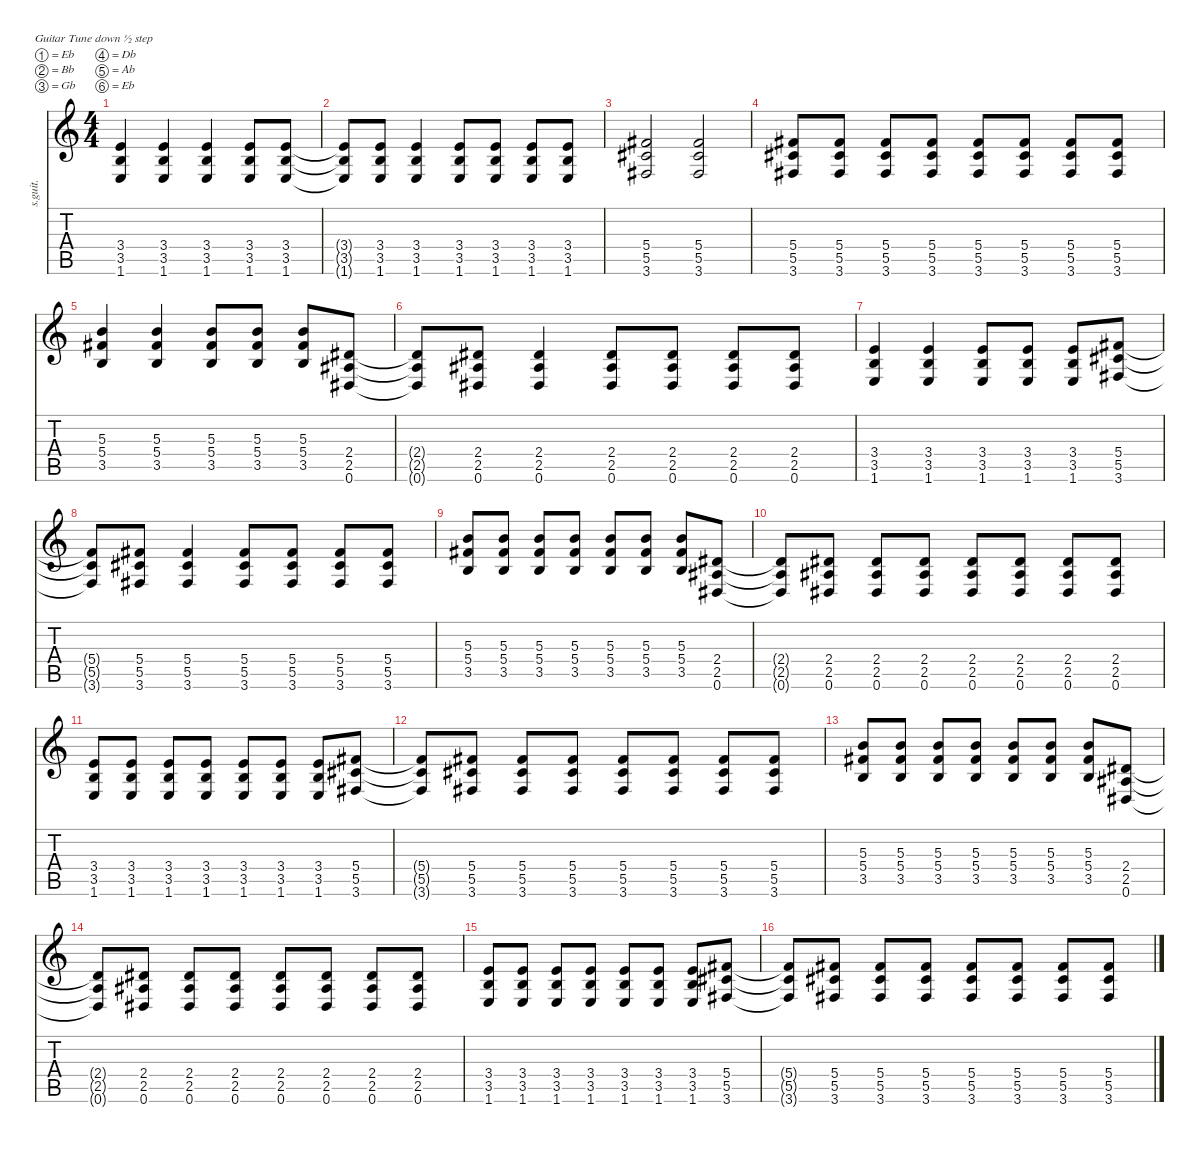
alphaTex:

\defaultSystemsLayout 4
\hideDynamics
\bracketExtendMode nobrackets
\track ("" "s.guit.") {instrument distortionguitar}
\staff {score tabs}
\tuning (Eb4 Bb3 Gb3 Db3 Ab2 Eb2)
\ts (4 4)
\tempo (184 hide)
\clef g2
\ks c
(3.4 3.5 1.6).4{dy f} (3.4 3.5 1.6).4 (3.4 3.5 1.6).4 (3.4 3.5 1.6).8 (3.4 3.5 1.6).8 |
(3.4{t} 3.5{t} 1.6{t}).8 (3.4 3.5 1.6).8 (3.4 3.5 1.6).4 (3.4 3.5 1.6).8 (3.4 3.5 1.6).8 (3.4 3.5 1.6).8 (3.4 3.5 1.6).8 |
(5.4{acc #} 5.5{acc #} 3.6{acc #}).2 (5.4{acc #} 5.5{acc #} 3.6{acc #}).2 |
(5.4{acc #} 5.5{acc #} 3.6{acc #}).8 (5.4{acc #} 5.5{acc #} 3.6{acc #}).8 (5.4{acc #} 5.5{acc #} 3.6{acc #}).8 (5.4{acc #} 5.5{acc #} 3.6{acc #}).8 (5.4{acc #} 5.5{acc #} 3.6{acc #}).8 (5.4{acc #} 5.5{acc #} 3.6{acc #}).8 (5.4{acc #} 5.5{acc #} 3.6{acc #}).8 (5.4{acc #} 5.5{acc #} 3.6{acc #}).8 |
(5.3 5.4{acc #} 3.5).4 (5.3 5.4{acc #} 3.5).4 (5.3 5.4{acc #} 3.5).8 (5.3 5.4{acc #} 3.5).8 (5.3 5.4{acc #} 3.5).8 (2.4{acc #} 2.5{acc #} 0.6{acc #}).8 |
(2.4{t acc #} 2.5{t acc #} 0.6{t acc #}).8 (2.4{acc #} 2.5{acc #} 0.6{acc #}).8 (2.4{acc #} 2.5{acc #} 0.6{acc #}).4 (2.4{acc #} 2.5{acc #} 0.6{acc #}).8 (2.4{acc #} 2.5{acc #} 0.6{acc #}).8 (2.4{acc #} 2.5{acc #} 0.6{acc #}).8 (2.4{acc #} 2.5{acc #} 0.6{acc #}).8 |
(3.4 3.5 1.6).4 (3.4 3.5 1.6).4 (3.4 3.5 1.6).8 (3.4 3.5 1.6).8 (3.4 3.5 1.6).8 (5.4{acc #} 5.5{acc #} 3.6{acc #}).8 |
(5.4{t acc #} 5.5{t acc #} 3.6{t acc #}).8 (5.4{acc #} 5.5{acc #} 3.6{acc #}).8 (5.4{acc #} 5.5{acc #} 3.6{acc #}).4 (5.4{acc #} 5.5{acc #} 3.6{acc #}).8 (5.4{acc #} 5.5{acc #} 3.6{acc #}).8 (5.4{acc #} 5.5{acc #} 3.6{acc #}).8 (5.4{acc #} 5.5{acc #} 3.6{acc #}).8 |
(5.3 5.4{acc #} 3.5).8 (5.3 5.4{acc #} 3.5).8 (5.3 5.4{acc #} 3.5).8 (5.3 5.4{acc #} 3.5).8 (5.3 5.4{acc #} 3.5).8 (5.3 5.4{acc #} 3.5).8 (5.3 5.4{acc #} 3.5).8 (2.4{acc #} 2.5{acc #} 0.6{acc #}).8 |
(2.4{t acc #} 2.5{t acc #} 0.6{t acc #}).8 (2.4{acc #} 2.5{acc #} 0.6{acc #}).8 (2.4{acc #} 2.5{acc #} 0.6{acc #}).8 (2.4{acc #} 2.5{acc #} 0.6{acc #}).8 (2.4{acc #} 2.5{acc #} 0.6{acc #}).8 (2.4{acc #} 2.5{acc #} 0.6{acc #}).8 (2.4{acc #} 2.5{acc #} 0.6{acc #}).8 (2.4{acc #} 2.5{acc #} 0.6{acc #}).8 |
(3.4 3.5 1.6).8 (3.4 3.5 1.6).8 (3.4 3.5 1.6).8 (3.4 3.5 1.6).8 (3.4 3.5 1.6).8 (3.4 3.5 1.6).8 (3.4 3.5 1.6).8 (5.4{acc #} 5.5{acc #} 3.6{acc #}).8 |
(5.4{t acc #} 5.5{t acc #} 3.6{t acc #}).8 (5.4{acc #} 5.5{acc #} 3.6{acc #}).8 (5.4{acc #} 5.5{acc #} 3.6{acc #}).8 (5.4{acc #} 5.5{acc #} 3.6{acc #}).8 (5.4{acc #} 5.5{acc #} 3.6{acc #}).8 (5.4{acc #} 5.5{acc #} 3.6{acc #}).8 (5.4{acc #} 5.5{acc #} 3.6{acc #}).8 (5.4{acc #} 5.5{acc #} 3.6{acc #}).8 |
(5.3 5.4{acc #} 3.5).8 (5.3 5.4{acc #} 3.5).8 (5.3 5.4{acc #} 3.5).8 (5.3 5.4{acc #} 3.5).8 (5.3 5.4{acc #} 3.5).8 (5.3 5.4{acc #} 3.5).8 (5.3 5.4{acc #} 3.5).8 (2.4{acc #} 2.5{acc #} 0.6{acc #}).8 |
(2.4{t acc #} 2.5{t acc #} 0.6{t acc #}).8 (2.4{acc #} 2.5{acc #} 0.6{acc #}).8 (2.4{acc #} 2.5{acc #} 0.6{acc #}).8 (2.4{acc #} 2.5{acc #} 0.6{acc #}).8 (2.4{acc #} 2.5{acc #} 0.6{acc #}).8 (2.4{acc #} 2.5{acc #} 0.6{acc #}).8 (2.4{acc #} 2.5{acc #} 0.6{acc #}).8 (2.4{acc #} 2.5{acc #} 0.6{acc #}).8 |
(3.4 3.5 1.6).8 (3.4 3.5 1.6).8 (3.4 3.5 1.6).8 (3.4 3.5 1.6).8 (3.4 3.5 1.6).8 (3.4 3.5 1.6).8 (3.4 3.5 1.6).8 (5.4{acc #} 5.5{acc #} 3.6{acc #}).8 |
(5.4{t acc #} 5.5{t acc #} 3.6{t acc #}).8 (5.4{acc #} 5.5{acc #} 3.6{acc #}).8 (5.4{acc #} 5.5{acc #} 3.6{acc #}).8 (5.4{acc #} 5.5{acc #} 3.6{acc #}).8 (5.4{acc #} 5.5{acc #} 3.6{acc #}).8 (5.4{acc #} 5.5{acc #} 3.6{acc #}).8 (5.4{acc #} 5.5{acc #} 3.6{acc #}).8 (5.4{acc #} 5.5{acc #} 3.6{acc #}).8
